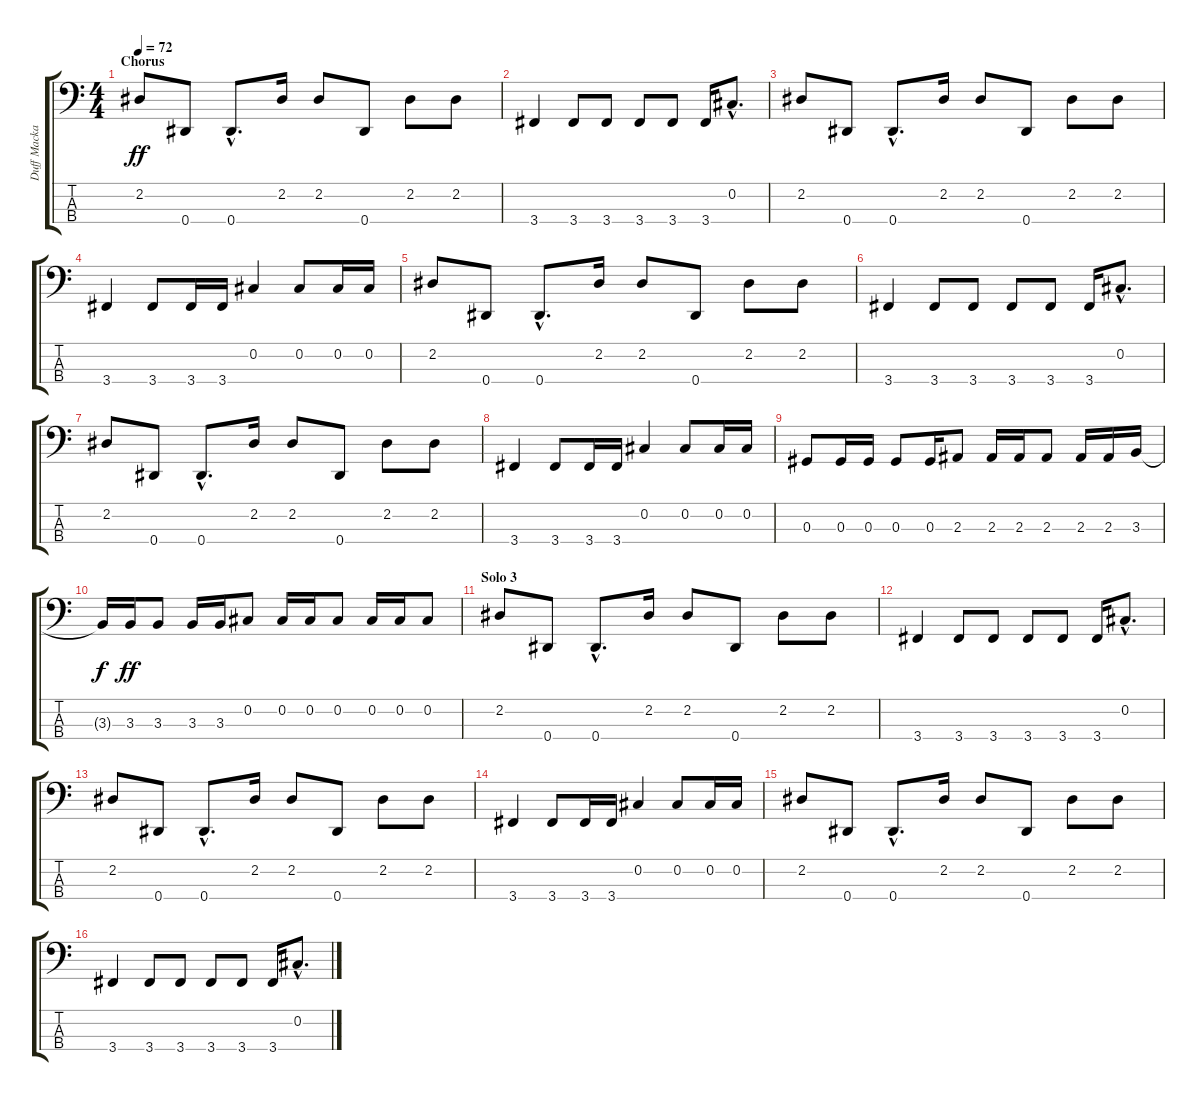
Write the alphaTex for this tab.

\track ("Duff Mackagan" "Duff Macka") {instrument electricbasspick}
\staff {score tabs}
\tuning (Gb2 Db2 Ab1 Eb1) {hide}
\ts (4 4)
\section ("" "Chorus")
\tempo 72
\clef f4
\ks c
2.2.8{dy ff} 0.4.8 0.4{hac}.8{d} 2.2.16 2.2.8 0.4.8 2.2.8 2.2.8 |
3.4.4 3.4.8 3.4.8 3.4.8 3.4.8 3.4.16 0.2{hac}.8{d} |
2.2.8 0.4.8 0.4{hac}.8{d} 2.2.16 2.2.8 0.4.8 2.2.8 2.2.8 |
3.4.4 3.4.8 3.4.16 3.4.16 0.2.4 0.2.8 0.2.16 0.2.16 |
2.2.8 0.4.8 0.4{hac}.8{d} 2.2.16 2.2.8 0.4.8 2.2.8 2.2.8 |
3.4.4 3.4.8 3.4.8 3.4.8 3.4.8 3.4.16 0.2{hac}.8{d} |
2.2.8 0.4.8 0.4{hac}.8{d} 2.2.16 2.2.8 0.4.8 2.2.8 2.2.8 |
3.4.4 3.4.8 3.4.16 3.4.16 0.2.4 0.2.8 0.2.16 0.2.16 |
0.3.8 0.3.16 0.3.16 0.3.8 0.3.16 2.3.8 2.3.16 2.3.16 2.3.8 2.3.16 2.3.16 3.3.16 |
3.3{t}.16{dy f} 3.3.16{dy ff} 3.3.8 3.3.16 3.3.16 0.2.8 0.2.16 0.2.16 0.2.8 0.2.16 0.2.16 0.2.8 |
\section ("" "Solo 3")
2.2.8 0.4.8 0.4{hac}.8{d} 2.2.16 2.2.8 0.4.8 2.2.8 2.2.8 |
3.4.4 3.4.8 3.4.8 3.4.8 3.4.8 3.4.16 0.2{hac}.8{d} |
2.2.8 0.4.8 0.4{hac}.8{d} 2.2.16 2.2.8 0.4.8 2.2.8 2.2.8 |
3.4.4 3.4.8 3.4.16 3.4.16 0.2.4 0.2.8 0.2.16 0.2.16 |
2.2.8 0.4.8 0.4{hac}.8{d} 2.2.16 2.2.8 0.4.8 2.2.8 2.2.8 |
3.4.4 3.4.8 3.4.8 3.4.8 3.4.8 3.4.16 0.2{hac}.8{d}
